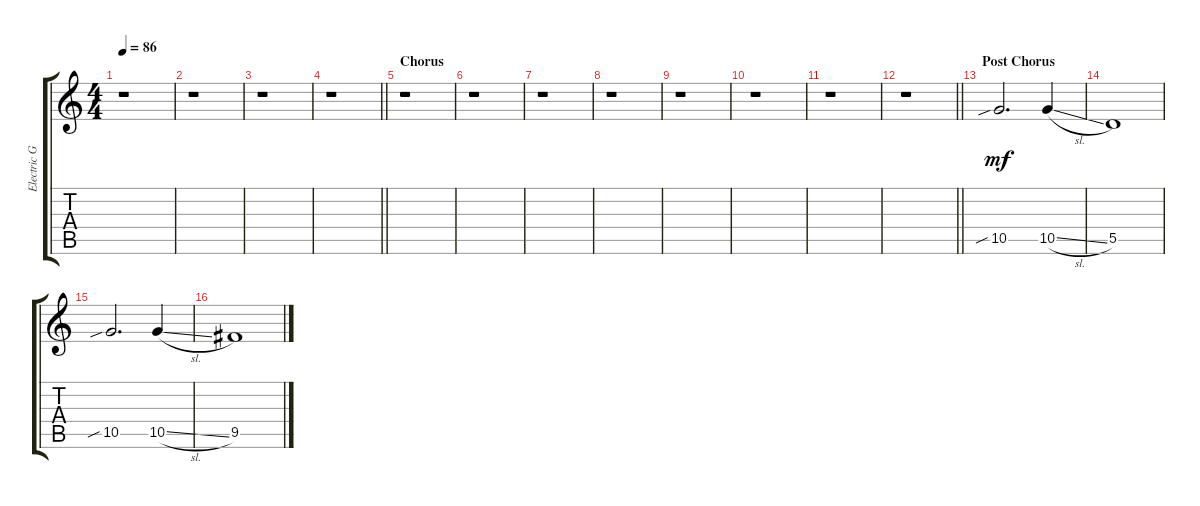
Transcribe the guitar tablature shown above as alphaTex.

\track ("Electric Guitar (Alex)" "Electric G") {instrument overdrivenguitar}
\staff {score tabs}
\tuning (E4 B3 G3 D3 A2 E2) {hide}
\ts (4 4)
\tempo 86
\clef g2
\ks c
r.1{dy mf} |
r.1 |
r.1 |
\barLineRight lightlight
r.1 |
\section ("" "Chorus")
r.1 |
r.1 |
r.1 |
r.1 |
r.1 |
r.1 |
r.1 |
\barLineRight lightlight
r.1 |
\section ("" "Post Chorus")
10.5{sib}.2{d} 10.5{sl}.4 |
5.5.1 |
10.5{sib}.2{d} 10.5{sl}.4 |
9.5.1
